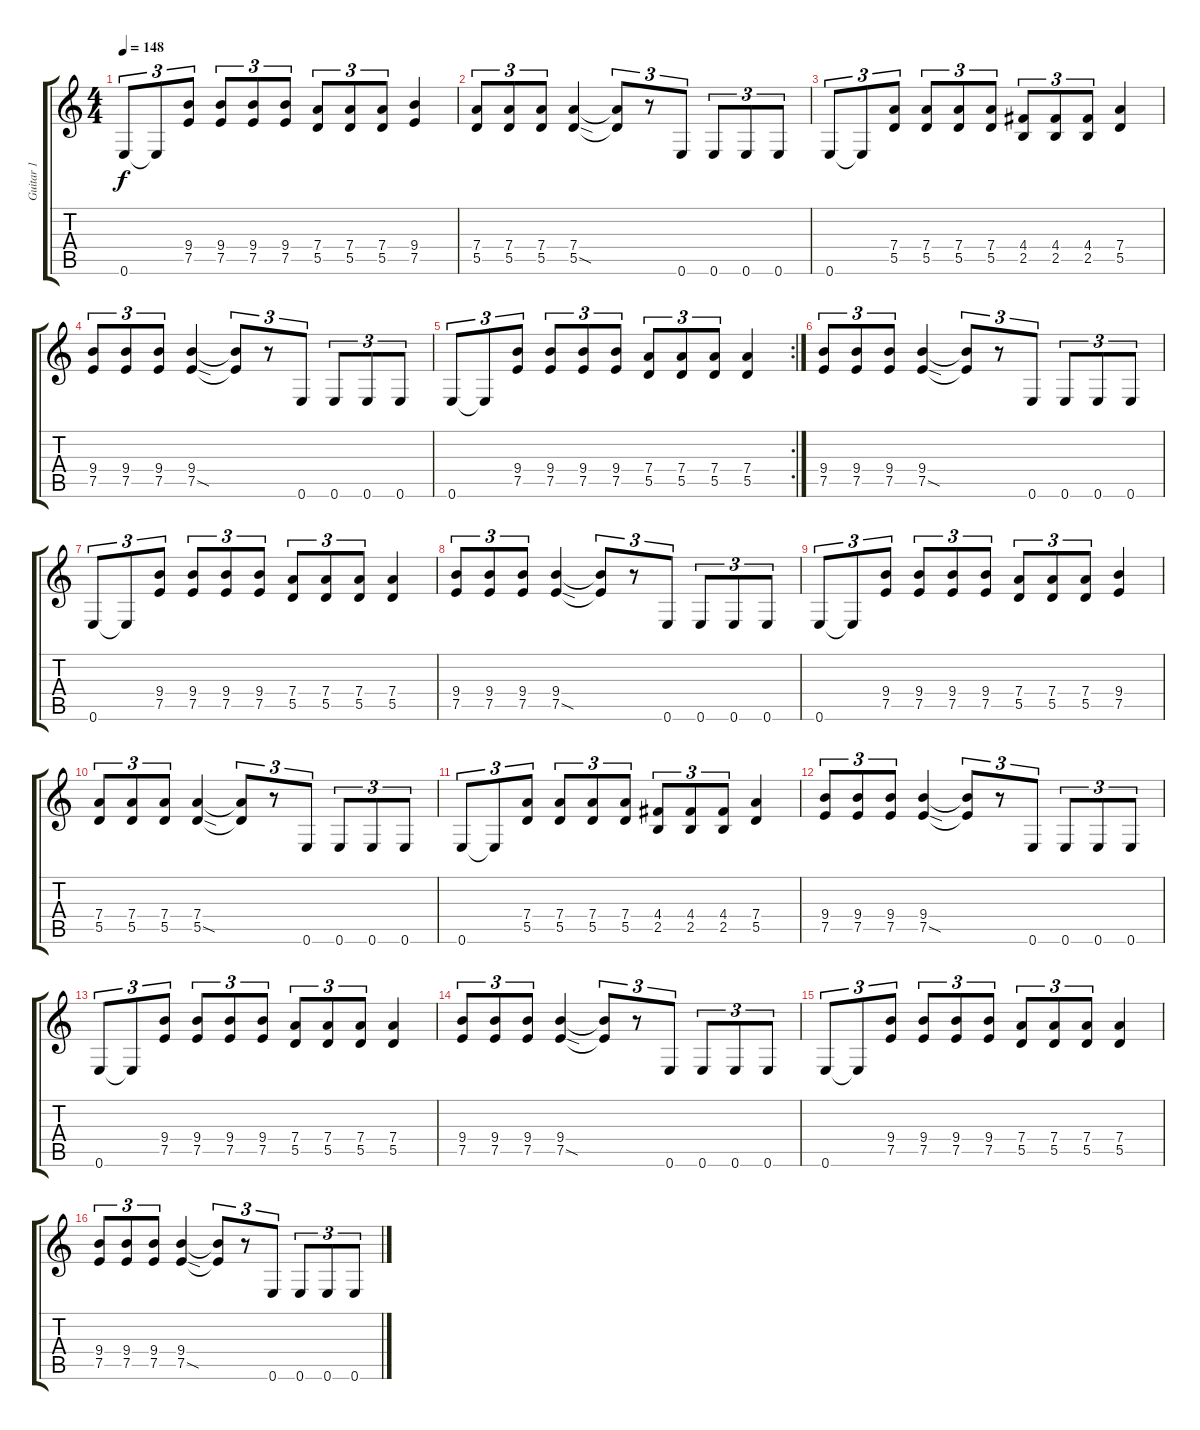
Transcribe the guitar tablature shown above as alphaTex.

\track ("Guitar 1" "Guitar 1") {instrument distortionguitar}
\staff {score tabs}
\tuning (E4 B3 G3 D3 A2 E2) {hide}
\ts (4 4)
\tempo 148
\clef g2
\ks c
0.6.8{tu (3 2) dy f} 0.6{t}.8{tu (3 2)} (9.4 7.5).8{tu (3 2)} (9.4 7.5).8{tu (3 2)} (9.4 7.5).8{tu (3 2)} (9.4 7.5).8{tu (3 2)} (7.4 5.5).8{tu (3 2)} (7.4 5.5).8{tu (3 2)} (7.4 5.5).8{tu (3 2)} (9.4 7.5).4 |
(7.4 5.5).8{tu (3 2)} (7.4 5.5).8{tu (3 2)} (7.4 5.5).8{tu (3 2)} (7.4 5.5{sod}).4 (7.4{t} 5.5{t}).8{tu (3 2)} r.8{tu (3 2)} 0.6.8{tu (3 2)} 0.6.8{tu (3 2)} 0.6.8{tu (3 2)} 0.6.8{tu (3 2)} |
0.6.8{tu (3 2)} 0.6{t}.8{tu (3 2)} (7.4 5.5).8{tu (3 2)} (7.4 5.5).8{tu (3 2)} (7.4 5.5).8{tu (3 2)} (7.4 5.5).8{tu (3 2)} (4.4 2.5).8{tu (3 2)} (4.4 2.5).8{tu (3 2)} (4.4 2.5).8{tu (3 2)} (7.4 5.5).4 |
(9.4 7.5).8{tu (3 2)} (9.4 7.5).8{tu (3 2)} (9.4 7.5).8{tu (3 2)} (9.4 7.5{sod}).4 (9.4{t} 7.5{t}).8{tu (3 2)} r.8{tu (3 2)} 0.6.8{tu (3 2)} 0.6.8{tu (3 2)} 0.6.8{tu (3 2)} 0.6.8{tu (3 2)} |
\rc 2
0.6.8{tu (3 2)} 0.6{t}.8{tu (3 2)} (9.4 7.5).8{tu (3 2)} (9.4 7.5).8{tu (3 2)} (9.4 7.5).8{tu (3 2)} (9.4 7.5).8{tu (3 2)} (7.4 5.5).8{tu (3 2)} (7.4 5.5).8{tu (3 2)} (7.4 5.5).8{tu (3 2)} (7.4 5.5).4 |
(9.4 7.5).8{tu (3 2)} (9.4 7.5).8{tu (3 2)} (9.4 7.5).8{tu (3 2)} (9.4 7.5{sod}).4 (9.4{t} 7.5{t}).8{tu (3 2)} r.8{tu (3 2)} 0.6.8{tu (3 2)} 0.6.8{tu (3 2)} 0.6.8{tu (3 2)} 0.6.8{tu (3 2)} |
0.6.8{tu (3 2)} 0.6{t}.8{tu (3 2)} (9.4 7.5).8{tu (3 2)} (9.4 7.5).8{tu (3 2)} (9.4 7.5).8{tu (3 2)} (9.4 7.5).8{tu (3 2)} (7.4 5.5).8{tu (3 2)} (7.4 5.5).8{tu (3 2)} (7.4 5.5).8{tu (3 2)} (7.4 5.5).4 |
(9.4 7.5).8{tu (3 2)} (9.4 7.5).8{tu (3 2)} (9.4 7.5).8{tu (3 2)} (9.4 7.5{sod}).4 (9.4{t} 7.5{t}).8{tu (3 2)} r.8{tu (3 2)} 0.6.8{tu (3 2)} 0.6.8{tu (3 2)} 0.6.8{tu (3 2)} 0.6.8{tu (3 2)} |
0.6.8{tu (3 2)} 0.6{t}.8{tu (3 2)} (9.4 7.5).8{tu (3 2)} (9.4 7.5).8{tu (3 2)} (9.4 7.5).8{tu (3 2)} (9.4 7.5).8{tu (3 2)} (7.4 5.5).8{tu (3 2)} (7.4 5.5).8{tu (3 2)} (7.4 5.5).8{tu (3 2)} (9.4 7.5).4 |
(7.4 5.5).8{tu (3 2)} (7.4 5.5).8{tu (3 2)} (7.4 5.5).8{tu (3 2)} (7.4 5.5{sod}).4 (7.4{t} 5.5{t}).8{tu (3 2)} r.8{tu (3 2)} 0.6.8{tu (3 2)} 0.6.8{tu (3 2)} 0.6.8{tu (3 2)} 0.6.8{tu (3 2)} |
0.6.8{tu (3 2)} 0.6{t}.8{tu (3 2)} (7.4 5.5).8{tu (3 2)} (7.4 5.5).8{tu (3 2)} (7.4 5.5).8{tu (3 2)} (7.4 5.5).8{tu (3 2)} (4.4 2.5).8{tu (3 2)} (4.4 2.5).8{tu (3 2)} (4.4 2.5).8{tu (3 2)} (7.4 5.5).4 |
(9.4 7.5).8{tu (3 2)} (9.4 7.5).8{tu (3 2)} (9.4 7.5).8{tu (3 2)} (9.4 7.5{sod}).4 (9.4{t} 7.5{t}).8{tu (3 2)} r.8{tu (3 2)} 0.6.8{tu (3 2)} 0.6.8{tu (3 2)} 0.6.8{tu (3 2)} 0.6.8{tu (3 2)} |
0.6.8{tu (3 2)} 0.6{t}.8{tu (3 2)} (9.4 7.5).8{tu (3 2)} (9.4 7.5).8{tu (3 2)} (9.4 7.5).8{tu (3 2)} (9.4 7.5).8{tu (3 2)} (7.4 5.5).8{tu (3 2)} (7.4 5.5).8{tu (3 2)} (7.4 5.5).8{tu (3 2)} (7.4 5.5).4 |
(9.4 7.5).8{tu (3 2)} (9.4 7.5).8{tu (3 2)} (9.4 7.5).8{tu (3 2)} (9.4 7.5{sod}).4 (9.4{t} 7.5{t}).8{tu (3 2)} r.8{tu (3 2)} 0.6.8{tu (3 2)} 0.6.8{tu (3 2)} 0.6.8{tu (3 2)} 0.6.8{tu (3 2)} |
0.6.8{tu (3 2)} 0.6{t}.8{tu (3 2)} (9.4 7.5).8{tu (3 2)} (9.4 7.5).8{tu (3 2)} (9.4 7.5).8{tu (3 2)} (9.4 7.5).8{tu (3 2)} (7.4 5.5).8{tu (3 2)} (7.4 5.5).8{tu (3 2)} (7.4 5.5).8{tu (3 2)} (7.4 5.5).4 |
(9.4 7.5).8{tu (3 2)} (9.4 7.5).8{tu (3 2)} (9.4 7.5).8{tu (3 2)} (9.4 7.5{sod}).4 (9.4{t} 7.5{t}).8{tu (3 2)} r.8{tu (3 2)} 0.6.8{tu (3 2)} 0.6.8{tu (3 2)} 0.6.8{tu (3 2)} 0.6.8{tu (3 2)}
